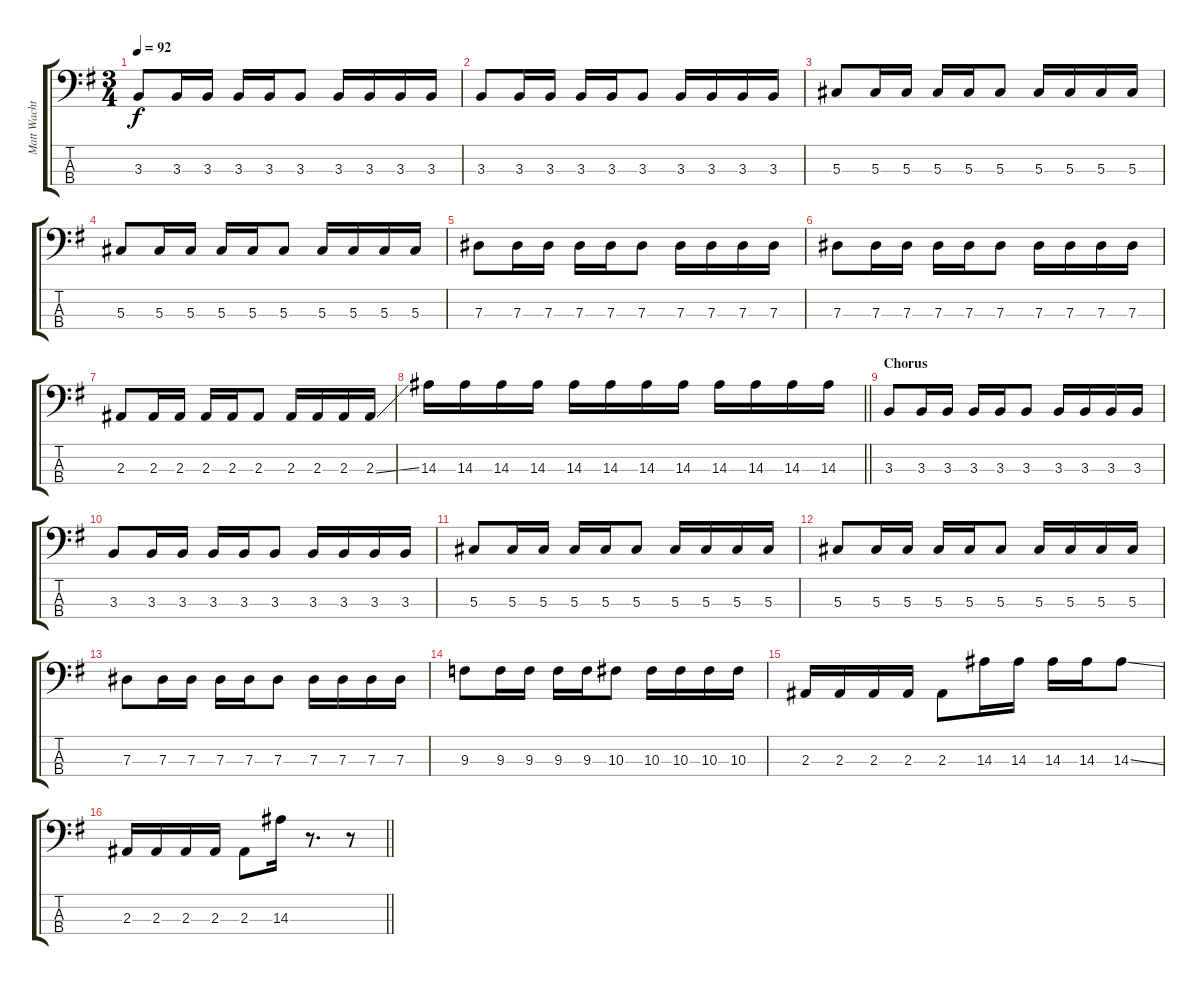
\track ("Matt Wachter/Tim Kelleher (Bass)" "Matt Wacht") {instrument electricbassfinger}
\staff {score tabs}
\tuning (Gb2 Db2 Ab1 Eb1) {hide}
\ts (3 4)
\tempo 92
\clef f4
\ks g
3.3.8{dy f volume 10} 3.3.16 3.3.16 3.3.16 3.3.16 3.3.8 3.3.16 3.3.16 3.3.16 3.3.16 |
3.3.8 3.3.16 3.3.16 3.3.16 3.3.16 3.3.8 3.3.16 3.3.16 3.3.16 3.3.16 |
5.3.8 5.3.16 5.3.16 5.3.16 5.3.16 5.3.8 5.3.16 5.3.16 5.3.16 5.3.16 |
5.3.8 5.3.16 5.3.16 5.3.16 5.3.16 5.3.8 5.3.16 5.3.16 5.3.16 5.3.16 |
7.3.8 7.3.16 7.3.16 7.3.16 7.3.16 7.3.8 7.3.16 7.3.16 7.3.16 7.3.16 |
7.3.8 7.3.16 7.3.16 7.3.16 7.3.16 7.3.8 7.3.16 7.3.16 7.3.16 7.3.16 |
2.3.8 2.3.16 2.3.16 2.3.16 2.3.16 2.3.8 2.3.16 2.3.16 2.3.16 2.3{ss}.16 |
\barLineRight lightlight
14.3.16 14.3.16 14.3.16 14.3.16 14.3.16 14.3.16 14.3.16 14.3.16 14.3.16 14.3.16 14.3.16 14.3.16 |
\section ("" "Chorus")
3.3.8{volume 13} 3.3.16 3.3.16 3.3.16 3.3.16 3.3.8 3.3.16 3.3.16 3.3.16 3.3.16 |
3.3.8 3.3.16 3.3.16 3.3.16 3.3.16 3.3.8 3.3.16 3.3.16 3.3.16 3.3.16 |
5.3.8 5.3.16 5.3.16 5.3.16 5.3.16 5.3.8 5.3.16 5.3.16 5.3.16 5.3.16 |
5.3.8 5.3.16 5.3.16 5.3.16 5.3.16 5.3.8 5.3.16 5.3.16 5.3.16 5.3.16 |
7.3.8 7.3.16 7.3.16 7.3.16 7.3.16 7.3.8 7.3.16 7.3.16 7.3.16 7.3.16 |
9.3.8 9.3.16 9.3.16 9.3.16 9.3.16 10.3.8 10.3.16 10.3.16 10.3.16 10.3.16 |
2.3.16 2.3.16 2.3.16 2.3.16 2.3.8 14.3.16 14.3.16 14.3.16 14.3.16 14.3{ss}.8 |
\barLineRight lightlight
2.3.16 2.3.16 2.3.16 2.3.16 2.3.8 14.3.16 r.8{d} r.8
